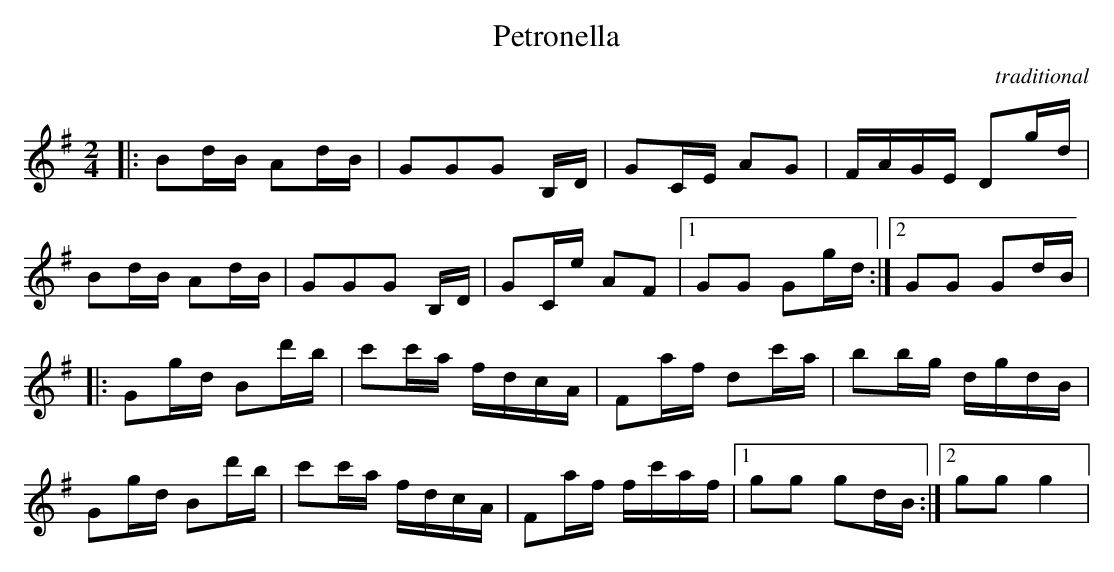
X:1
T: Petronella
C: traditional
M: 2/4
L: 1/16
K: G
    |: B2dB A2dB  | G2G2G2 B,D  | G2CE A2G2  |   FAGE D2gd |
       B2dB A2dB  | G2G2G2 B,D  | G2Ce A2F2  |[1 G2G2 G2gd :|[2 G2G2 G2dB |
    |: G2gd B2d'b | c'2c'a fdcA | F2af d2c'a |   b2bg dgdB |
       G2gd B2d'b | c'2c'a fdcA | F2af fc'af |[1 g2g2 g2dB :|[2 g2g2 g4 |
